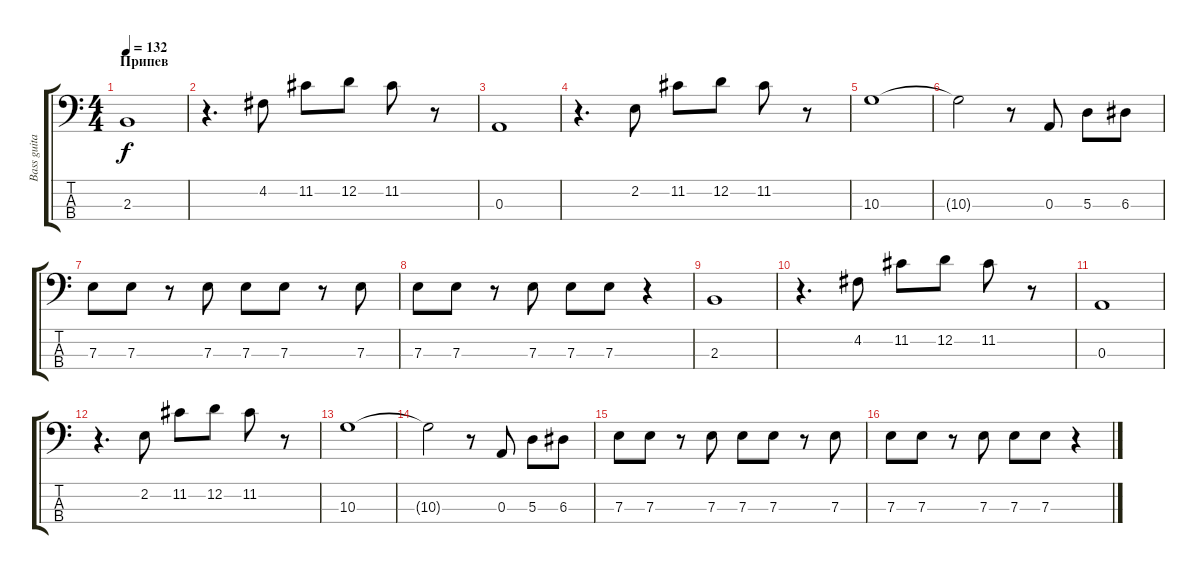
\track ("Bass guitar" "Bass guita") {instrument electricbassfinger}
\staff {score tabs}
\tuning (G2 D2 A1 E1) {hide}
\ts (4 4)
\section ("" "Припев")
\tempo 132
\clef f4
\ks c
2.3.1{dy f} |
r.4{d} 4.2.8 11.2.8 12.2.8 11.2.8 r.8 |
0.3.1 |
r.4{d} 2.2.8 11.2.8 12.2.8 11.2.8 r.8 |
10.3.1 |
10.3{t}.2 r.8 0.3.8 5.3.8 6.3.8 |
7.3.8 7.3.8 r.8 7.3.8 7.3.8 7.3.8 r.8 7.3.8 |
7.3.8 7.3.8 r.8 7.3.8 7.3.8 7.3.8 r.4 |
2.3.1 |
r.4{d} 4.2.8 11.2.8 12.2.8 11.2.8 r.8 |
0.3.1 |
r.4{d} 2.2.8 11.2.8 12.2.8 11.2.8 r.8 |
10.3.1 |
10.3{t}.2 r.8 0.3.8 5.3.8 6.3.8 |
7.3.8 7.3.8 r.8 7.3.8 7.3.8 7.3.8 r.8 7.3.8 |
7.3.8 7.3.8 r.8 7.3.8 7.3.8 7.3.8 r.4
